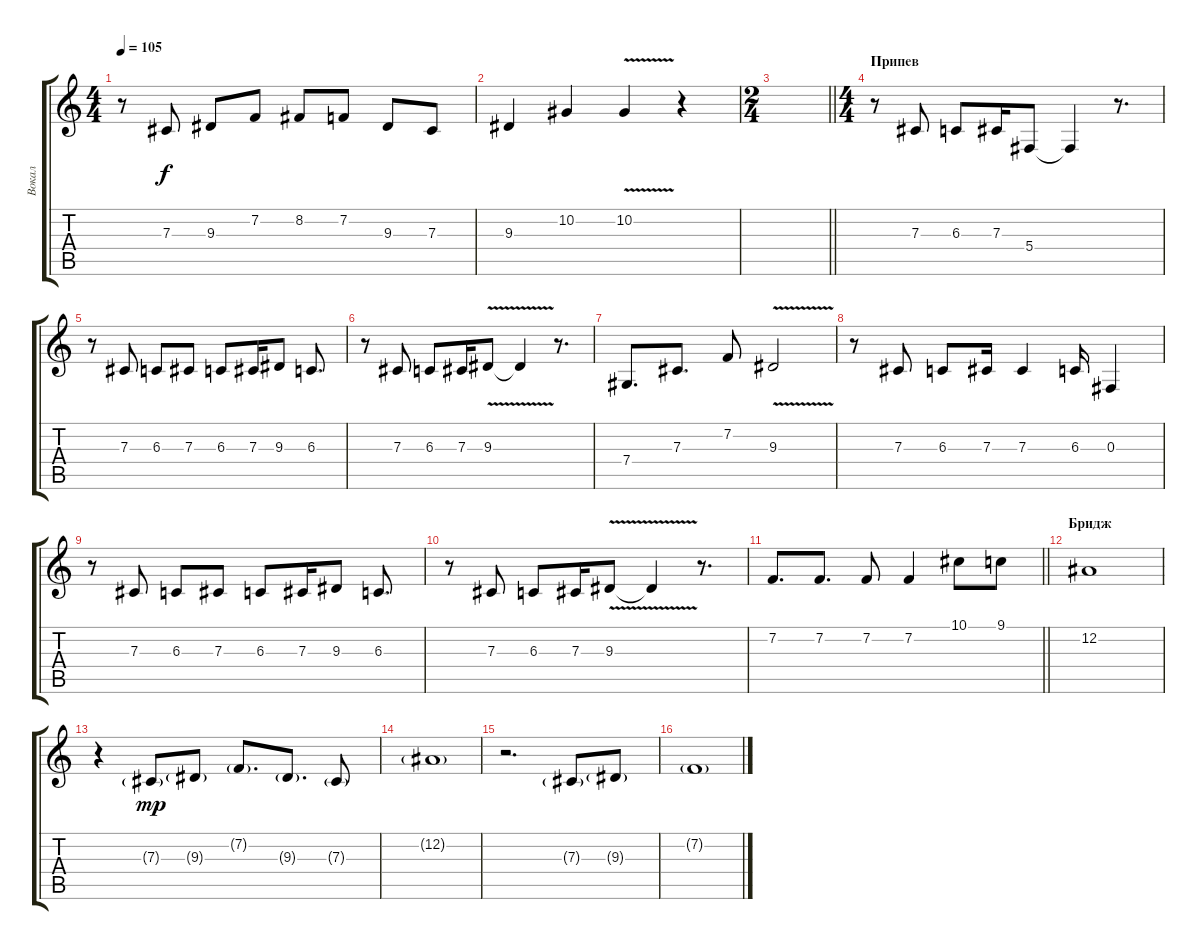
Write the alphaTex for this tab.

\track ("Вокал" "Вокал") {instrument flute}
\staff {score tabs}
\tuning (Eb4 Bb3 Gb3 Db3 Ab2 Eb2) {hide}
\ts (4 4)
\tempo 105
\clef g2
\ks c
r.8{dy f} 7.3.8 9.3.8 7.2.8 8.2.8 7.2.8 9.3.8 7.3.8 |
9.3.4 10.2.4 10.2{v}.4 r.4 |
\ts (2 4)
\barLineRight lightlight
|
\ts (4 4)
\section ("" "Припев")
r.8 7.3.8 6.3.8 7.3.16 5.4.8 5.4{t}.4 r.8{d} |
r.8 7.3.8 6.3.8 7.3.8 6.3.8 7.3.16 9.3.8 6.3.8{d} |
r.8 7.3.8 6.3.8 7.3.16 9.3{v}.8 9.3{t}.4 r.8{d} |
7.4.8{d} 7.3.8{d} 7.2.8 9.3{v}.2 |
r.8 7.3.8 6.3.8 7.3.16 7.3.4 6.3.16 0.3.4 |
r.8 7.3.8 6.3.8 7.3.8 6.3.8 7.3.16 9.3.8 6.3.8{d} |
r.8 7.3.8 6.3.8 7.3.16 9.3{v}.8 9.3{t}.4 r.8{d} |
\barLineRight lightlight
7.2.8{d} 7.2.8{d} 7.2.8 7.2.4 10.1.8 9.1.8 |
\section ("" "Бридж")
12.2.1 |
r.4 7.3{g}.8{dy mp} 9.3{g}.8 7.2{g}.8{d} 9.3{g}.8{d} 7.3{g}.8 |
12.2{g}.1 |
r.2{d} 7.3{g}.8 9.3{g}.8 |
7.2{g}.1
